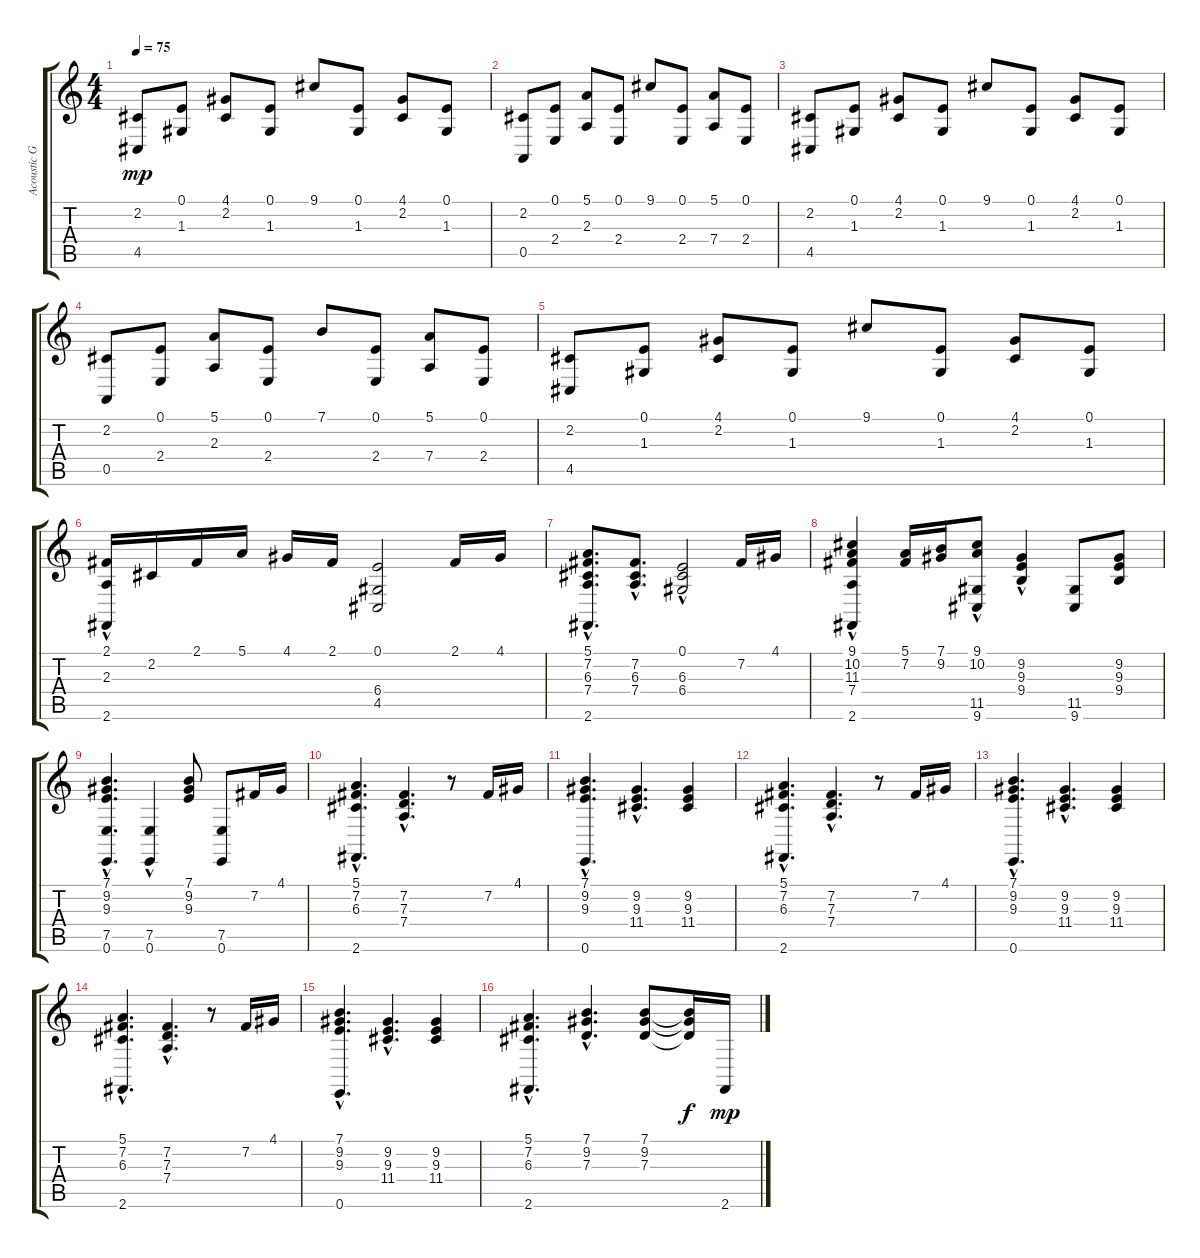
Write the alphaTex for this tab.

\track ("Acoustic Grand Piano" "Acoustic G") {instrument acousticgrandpiano}
\staff {score tabs}
\tuning (E4 B3 G3 D3 A2 E2) {hide}
\ts (4 4)
\tempo 75
\clef g2
\ks c
(2.2 4.5).8{dy mp} (0.1 1.3).8 (4.1 2.2).8 (0.1 1.3).8 9.1.8 (0.1 1.3).8 (4.1 2.2).8 (0.1 1.3).8 |
(2.2 0.5).8 (0.1 2.4).8 (5.1 2.3).8 (0.1 2.4).8 9.1.8 (0.1 2.4).8 (5.1 7.4).8 (0.1 2.4).8 |
(2.2 4.5).8 (0.1 1.3).8 (4.1 2.2).8 (0.1 1.3).8 9.1.8 (0.1 1.3).8 (4.1 2.2).8 (0.1 1.3).8 |
(2.2 0.5).8 (0.1 2.4).8 (5.1 2.3).8 (0.1 2.4).8 7.1.8 (0.1 2.4).8 (5.1 7.4).8 (0.1 2.4).8 |
(2.2 4.5).8 (0.1 1.3).8 (4.1 2.2).8 (0.1 1.3).8 9.1.8 (0.1 1.3).8 (4.1 2.2).8 (0.1 1.3).8 |
(2.1 2.3{hac} 2.6{hac}).16 2.2.16 2.1.16 5.1.16 4.1.16 2.1.16 (0.1 6.4 4.5).2 2.1.16 4.1.16 |
(5.1{hac} 7.2{hac} 6.3{hac} 7.4{hac} 2.6{hac}).8{d} (7.2{hac} 6.3{hac} 7.4{hac}).8{d} (0.1{hac} 6.3{hac} 6.4{hac}).2 7.2.16 4.1.16 |
(9.1 10.2 11.3 7.4{hac} 2.6{hac}).4 (5.1 7.2).16 (7.1 9.2).16 (9.1 10.2 11.5{hac} 9.6{hac}).8 (9.2{hac} 9.3{hac} 9.4{hac}).4 (11.5 9.6).8 (9.2 9.3 9.4).8 |
(7.1 9.2 9.3 7.5{hac} 0.6{hac}).4{d} (7.5{hac} 0.6{hac}).4 (7.1 9.2 9.3).8 (7.5 0.6).8 7.2.16 4.1.16 |
(5.1{hac} 7.2{hac} 6.3{hac} 2.6{hac}).4{d} (7.2{hac} 7.3{hac} 7.4{hac}).4{d} r.8 7.2.16 4.1.16 |
(7.1{hac} 9.2{hac} 9.3{hac} 0.6{hac}).4{d} (9.2{hac} 9.3{hac} 11.4{hac}).4{d} (9.2 9.3 11.4).4 |
(5.1{hac} 7.2{hac} 6.3{hac} 2.6{hac}).4{d} (7.2{hac} 7.3{hac} 7.4{hac}).4{d} r.8 7.2.16 4.1.16 |
(7.1{hac} 9.2{hac} 9.3{hac} 0.6{hac}).4{d} (9.2{hac} 9.3{hac} 11.4{hac}).4{d} (9.2 9.3 11.4).4 |
(5.1{hac} 7.2{hac} 6.3{hac} 2.6{hac}).4{d} (7.2{hac} 7.3{hac} 7.4{hac}).4{d} r.8 7.2.16 4.1.16 |
(7.1{hac} 9.2{hac} 9.3{hac} 0.6{hac}).4{d} (9.2{hac} 9.3{hac} 11.4{hac}).4{d} (9.2 9.3 11.4).4 |
(5.1{hac} 7.2{hac} 6.3{hac} 2.6{hac}).4{d} (7.1{hac} 9.2{hac} 7.3{hac}).4{d} (7.1 9.2 7.3).8 (7.1{t} 9.2{t} 7.3{t}).16{dy f} 2.6.16{dy mp}
